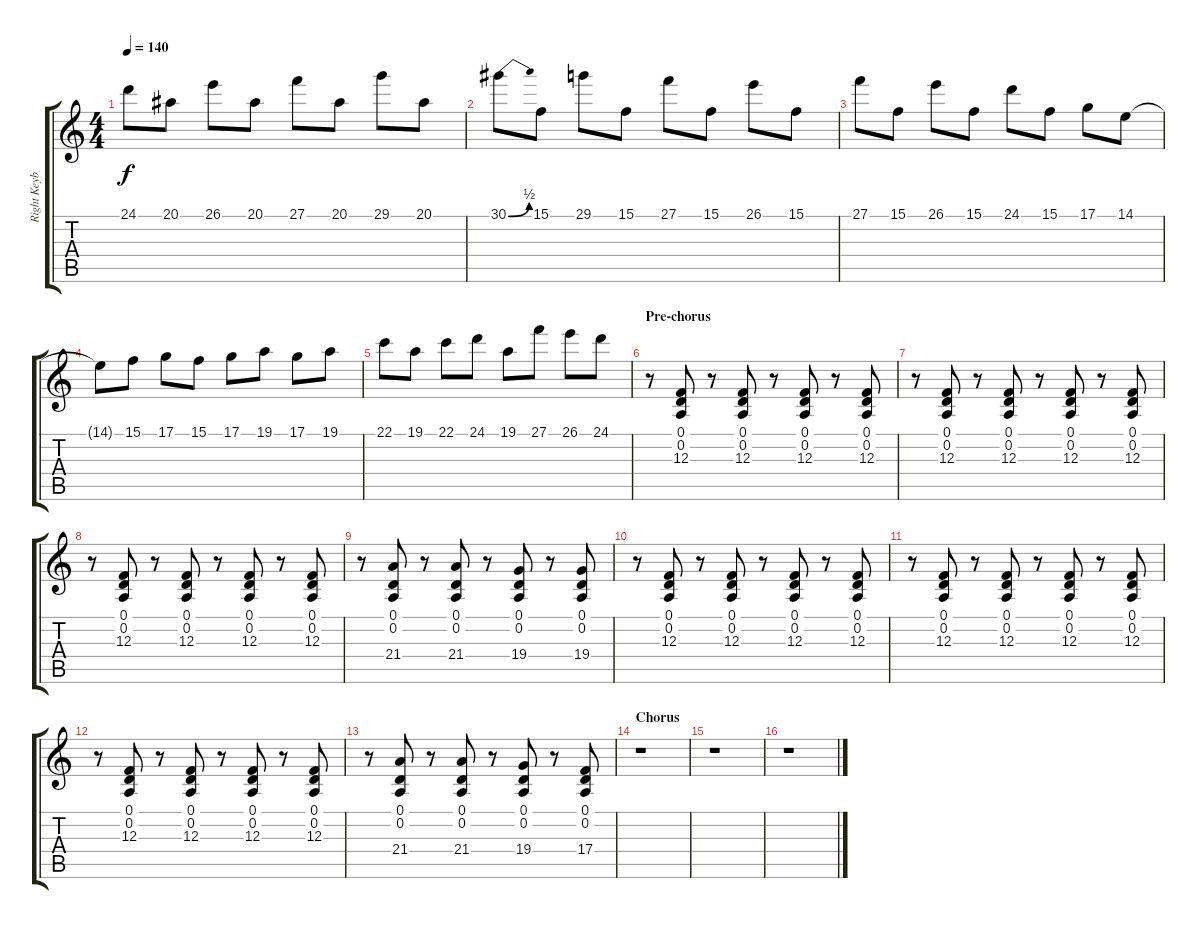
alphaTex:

\track ("Right Keybord (Overdub)" "Right Keyb") {instrument fx4atmosphere}
\staff {score tabs}
\tuning (D4 A3 F3 C3 G2 D2) {hide}
\ts (4 4)
\tempo 140
\clef g2
\ks c
24.1.8{dy f} 20.1.8 26.1.8 20.1.8 27.1.8 20.1.8 29.1.8 20.1.8 |
30.1{be (bend 0 0 60 2)}.8 15.1.8 29.1.8 15.1.8 27.1.8 15.1.8 26.1.8 15.1.8 |
27.1.8 15.1.8 26.1.8 15.1.8 24.1.8 15.1.8 17.1.8 14.1.8 |
14.1{t}.8 15.1.8 17.1.8 15.1.8 17.1.8 19.1.8 17.1.8 19.1.8 |
22.1.8 19.1.8 22.1.8 24.1.8 19.1.8 27.1.8 26.1.8 24.1.8 |
\section ("" "Pre-chorus")
r.8{volume 13 instrument brightacousticpiano} (0.1 0.2 12.3).8 r.8 (0.1 0.2 12.3).8 r.8 (0.1 0.2 12.3).8 r.8 (0.1 0.2 12.3).8 |
r.8 (0.1 0.2 12.3).8 r.8 (0.1 0.2 12.3).8 r.8 (0.1 0.2 12.3).8 r.8 (0.1 0.2 12.3).8 |
r.8 (0.1 0.2 12.3).8 r.8 (0.1 0.2 12.3).8 r.8 (0.1 0.2 12.3).8 r.8 (0.1 0.2 12.3).8 |
r.8 (0.1 0.2 21.4).8 r.8 (0.1 0.2 21.4).8 r.8 (0.1 0.2 19.4).8 r.8 (0.1 0.2 19.4).8 |
r.8 (0.1 0.2 12.3).8 r.8 (0.1 0.2 12.3).8 r.8 (0.1 0.2 12.3).8 r.8 (0.1 0.2 12.3).8 |
r.8 (0.1 0.2 12.3).8 r.8 (0.1 0.2 12.3).8 r.8 (0.1 0.2 12.3).8 r.8 (0.1 0.2 12.3).8 |
r.8 (0.1 0.2 12.3).8 r.8 (0.1 0.2 12.3).8 r.8 (0.1 0.2 12.3).8 r.8 (0.1 0.2 12.3).8 |
r.8 (0.1 0.2 21.4).8 r.8 (0.1 0.2 21.4).8 r.8 (0.1 0.2 19.4).8 r.8 (0.1 0.2 17.4).8 |
\section ("" "Chorus")
r.1 |
r.1 |
r.1
